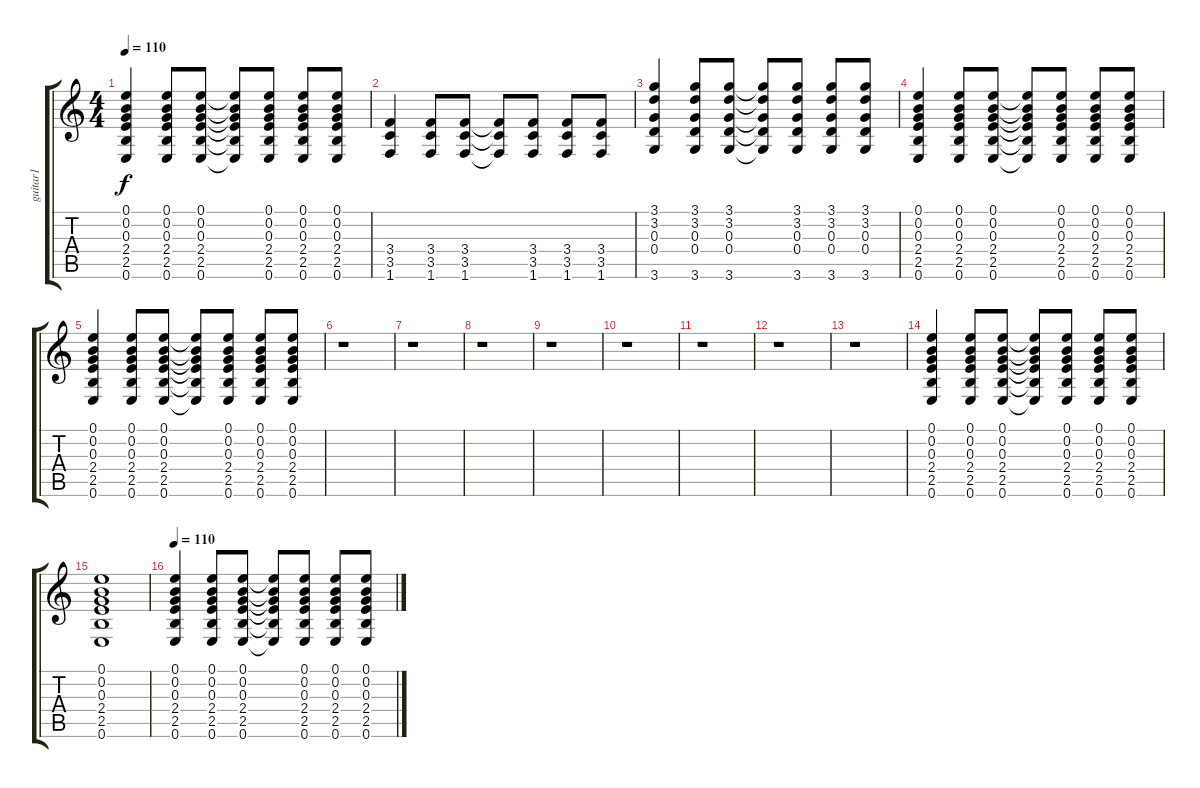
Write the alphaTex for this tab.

\track ("guitar1" "guitar1") {instrument acousticguitarnylon}
\staff {score tabs}
\tuning (E4 B3 G3 D3 A2 E2) {hide}
\ts (4 4)
\tempo 110
\clef g2
\ks c
(0.1 0.2 0.3 2.4 2.5 0.6).4{dy f} (0.1 0.2 0.3 2.4 2.5 0.6).8 (0.1 0.2 0.3 2.4 2.5 0.6).8 (0.1{t} 0.2{t} 0.3{t} 2.4{t} 2.5{t} 0.6{t}).8 (0.1 0.2 0.3 2.4 2.5 0.6).8 (0.1 0.2 0.3 2.4 2.5 0.6).8 (0.1 0.2 0.3 2.4 2.5 0.6).8 |
(3.4 3.5 1.6).4 (3.4 3.5 1.6).8 (3.4 3.5 1.6).8 (3.4{t} 3.5{t} 1.6{t}).8 (3.4 3.5 1.6).8 (3.4 3.5 1.6).8 (3.4 3.5 1.6).8 |
(3.1 3.2 0.3 0.4 3.6).4 (3.1 3.2 0.3 0.4 3.6).8 (3.1 3.2 0.3 0.4 3.6).8 (3.1{t} 3.2{t} 0.3{t} 0.4{t} 3.6{t}).8 (3.1 3.2 0.3 0.4 3.6).8 (3.1 3.2 0.3 0.4 3.6).8 (3.1 3.2 0.3 0.4 3.6).8 |
(0.1 0.2 0.3 2.4 2.5 0.6).4 (0.1 0.2 0.3 2.4 2.5 0.6).8 (0.1 0.2 0.3 2.4 2.5 0.6).8 (0.1{t} 0.2{t} 0.3{t} 2.4{t} 2.5{t} 0.6{t}).8 (0.1 0.2 0.3 2.4 2.5 0.6).8 (0.1 0.2 0.3 2.4 2.5 0.6).8 (0.1 0.2 0.3 2.4 2.5 0.6).8 |
(0.1 0.2 0.3 2.4 2.5 0.6).4 (0.1 0.2 0.3 2.4 2.5 0.6).8 (0.1 0.2 0.3 2.4 2.5 0.6).8 (0.1{t} 0.2{t} 0.3{t} 2.4{t} 2.5{t} 0.6{t}).8 (0.1 0.2 0.3 2.4 2.5 0.6).8 (0.1 0.2 0.3 2.4 2.5 0.6).8 (0.1 0.2 0.3 2.4 2.5 0.6).8 |
r.1 |
r.1 |
r.1 |
r.1 |
r.1 |
r.1 |
r.1 |
r.1 |
(0.1 0.2 0.3 2.4 2.5 0.6).4 (0.1 0.2 0.3 2.4 2.5 0.6).8 (0.1 0.2 0.3 2.4 2.5 0.6).8 (0.1{t} 0.2{t} 0.3{t} 2.4{t} 2.5{t} 0.6{t}).8 (0.1 0.2 0.3 2.4 2.5 0.6).8 (0.1 0.2 0.3 2.4 2.5 0.6).8 (0.1 0.2 0.3 2.4 2.5 0.6).8 |
(0.1 0.2 0.3 2.4 2.5 0.6).1 |
\tempo 110
(0.1 0.2 0.3 2.4 2.5 0.6).4 (0.1 0.2 0.3 2.4 2.5 0.6).8 (0.1 0.2 0.3 2.4 2.5 0.6).8 (0.1{t} 0.2{t} 0.3{t} 2.4{t} 2.5{t} 0.6{t}).8 (0.1 0.2 0.3 2.4 2.5 0.6).8 (0.1 0.2 0.3 2.4 2.5 0.6).8 (0.1 0.2 0.3 2.4 2.5 0.6).8
